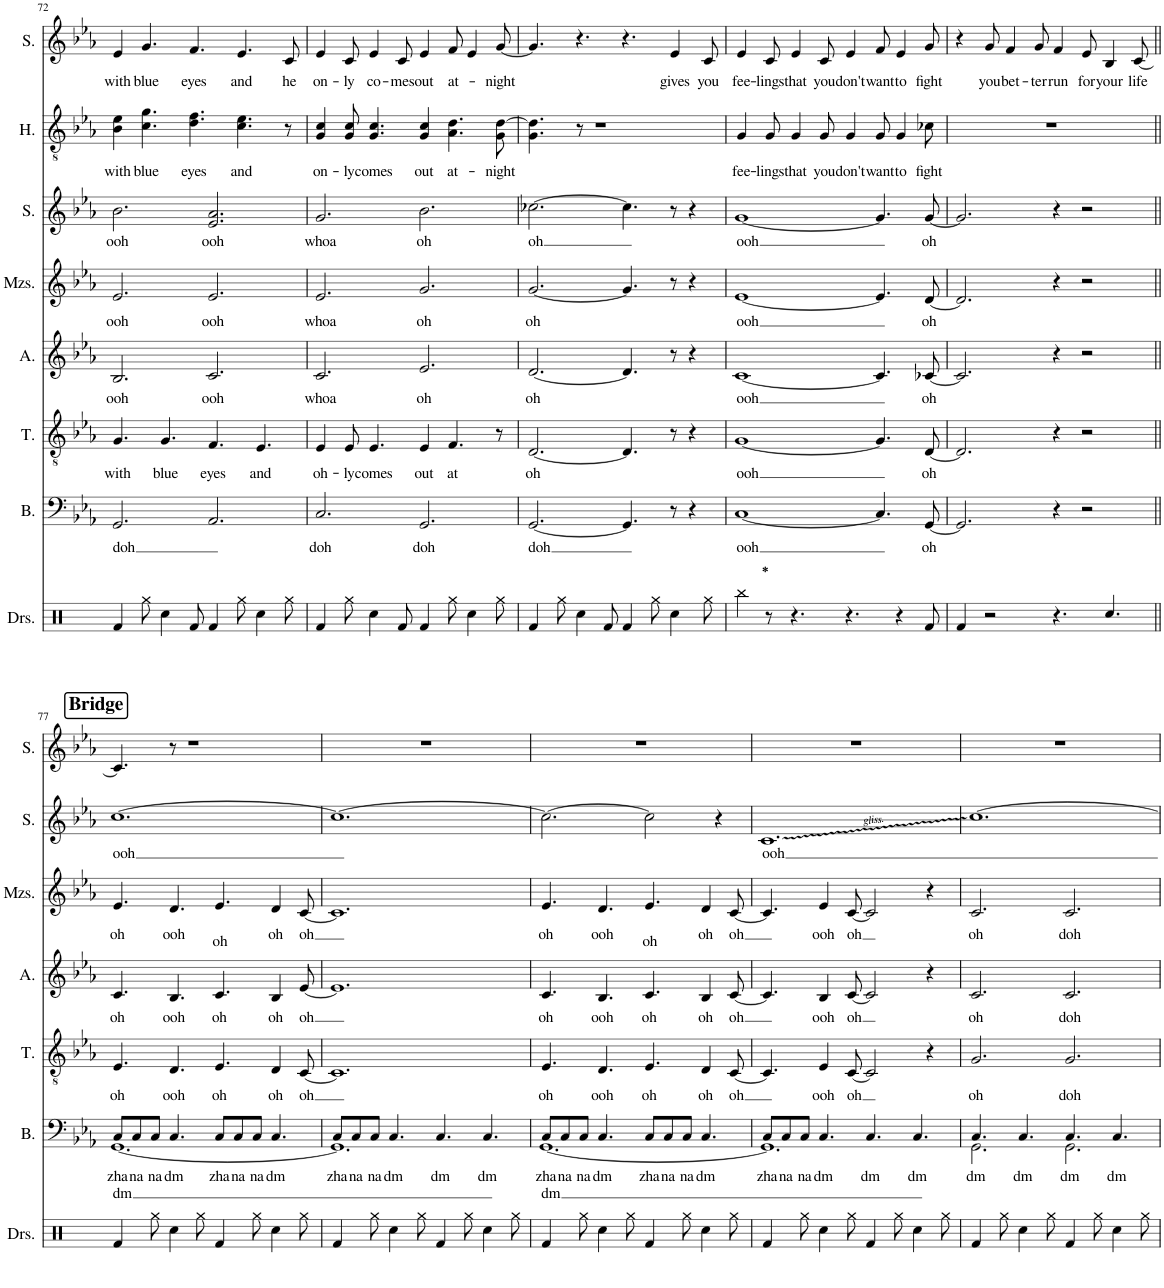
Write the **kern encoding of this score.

**kern	**text	**text	**kern	**text	**kern	**text	**kern	**text	**kern	**text	**kern	**text	**kern	**text
*part7	*part7	*part7	*part6	*part6	*part5	*part5	*part4	*part4	*part3	*part3	*part2	*part2	*part1	*part1
*staff7	*staff7	*staff7	*staff6	*staff6	*staff5	*staff5	*staff4	*staff4	*staff3	*staff3	*staff2	*staff2	*staff1	*staff1
*I"Bass	*	*	*I"Tenor	*	*I"Alto	*	*I"Mezzo-soprano	*	*I"Soprano	*	*I"Harmony	*	*I"Solo	*
*I'B.	*	*	*I'T.	*	*I'A.	*	*I'Mzs.	*	*I'S.	*	*I'H.	*	*I'S.	*
!!LO:PB:g=z
*clefF4	*	*	*clefGv2	*	*clefG2	*	*clefG2	*	*clefG2	*	*clefGv2	*	*clefG2	*
*k[b-e-a-]	*	*	*k[b-e-a-]	*	*k[b-e-a-]	*	*k[b-e-a-]	*	*k[b-e-a-]	*	*k[b-e-a-]	*	*k[b-e-a-]	*
*M12/8	*	*	*M12/8	*	*M12/8	*	*M12/8	*	*M12/8	*	*M12/8	*	*M12/8	*
=72	=72	=72	=72	=72	=72	=72	=72	=72	=72	=72	=72	=72	=72	=72
!	!LO:LY:b	!	!	!LO:LY:b	!	!LO:LY:b	!	!LO:LY:b	!	!LO:LY:b	!	!LO:LY:b	!	!LO:LY:b
2.GG/	doh	.	4.G/	with	2.B-/	ooh	2.e-/	ooh	2.b-\	ooh	4B-\ 4e-\	with	4e-/	with
!	!	!	!	!	!	!	!	!	!	!	!	!LO:LY:b	!	!LO:LY:b
.	.	.	.	.	.	.	.	.	.	.	4.c\ 4.g\	blue	4.g/	blue
!	!	!	!	!LO:LY:b	!	!	!	!	!	!	!	!	!	!
.	.	.	4.G/	blue	.	.	.	.	.	.	.	.	.	.
!	!	!	!	!	!	!	!	!	!	!	!	!LO:LY:b	!	!LO:LY:b
.	.	.	.	.	.	.	.	.	.	.	4.d\ 4.f\	eyes	4.f/	eyes
!	!	!	!	!LO:LY:b	!	!LO:LY:b	!	!LO:LY:b	!	!LO:LY:b	!	!	!	!
2.AA-/	.	.	4.F/	eyes	2.c/	ooh	2.e-/	ooh	2.e-/ 2.a-/	ooh	.	.	.	.
!	!	!	!	!	!	!	!	!	!	!	!	!LO:LY:b	!	!LO:LY:b
.	.	.	.	.	.	.	.	.	.	.	4.c\ 4.e-\	and	4.e-/	and
!	!	!	!	!LO:LY:b	!	!	!	!	!	!	!	!	!	!
.	.	.	4.E-/	and	.	.	.	.	.	.	.	.	.	.
!	!	!	!	!	!	!	!	!	!	!	!	!	!	!LO:LY:b
.	.	.	.	.	.	.	.	.	.	.	8r	.	8c/	he
=73	=73	=73	=73	=73	=73	=73	=73	=73	=73	=73	=73	=73	=73	=73
!	!LO:LY:b	!	!	!LO:LY:b	!	!LO:LY:b	!	!LO:LY:b	!	!LO:LY:b	!	!LO:LY:b	!	!LO:LY:b
2.C/	doh	.	4E-/	oh-	2.c/	whoa	2.e-/	whoa	2.g/	whoa	4G/ 4c/	on-	4e-/	on-
!	!	!	!	!LO:LY:b	!	!	!	!	!	!	!	!LO:LY:b	!	!LO:LY:b
.	.	.	8E-/	-ly	.	.	.	.	.	.	8G/ 8c/	-ly	8c/	-ly
!	!	!	!	!LO:LY:b	!	!	!	!	!	!	!	!LO:LY:b	!	!LO:LY:b
.	.	.	4.E-/	comes	.	.	.	.	.	.	4.G/ 4.c/	comes	4e-/	co-
!	!	!	!	!	!	!	!	!	!	!	!	!	!	!LO:LY:b
.	.	.	.	.	.	.	.	.	.	.	.	.	8c/	-mes
!	!LO:LY:b	!	!	!LO:LY:b	!	!LO:LY:b	!	!LO:LY:b	!	!LO:LY:b	!	!LO:LY:b	!	!LO:LY:b
2.GG/	doh	.	4E-/	out	2.e-/	oh	2.g/	oh	2.b-\	oh	4G/ 4c/	out	4e-/	out
!	!	!	!	!LO:LY:b	!	!	!	!	!	!	!	!LO:LY:b	!	!LO:LY:b
.	.	.	4.F/	at	.	.	.	.	.	.	4.A-\ 4.d\	at-	8f/	at-
.	.	.	.	.	.	.	.	.	.	.	.	.	4e-/	.
!	!	!	!	!	!	!	!	!	!	!	!	!LO:LY:b	!	!LO:LY:b
.	.	.	8r	.	.	.	.	.	.	.	8G\ [8d\	-night	[8g/	-night
=74	=74	=74	=74	=74	=74	=74	=74	=74	=74	=74	=74	=74	=74	=74
!	!LO:LY:b	!	!	!LO:LY:b	!	!LO:LY:b	!	!LO:LY:b	!	!LO:LY:b	!	!	!	!
[2.GG/	doh	.	[2.D/	oh	[2.d/	oh	[2.g/	oh	[2.cc-X\	oh	4.G\ 4.d\]	.	4.g/]	.
.	.	.	.	.	.	.	.	.	.	.	8r	.	4.r	.
.	.	.	.	.	.	.	.	.	.	.	1r	.	.	.
4.GG/]	.	.	4.D/]	.	4.d/]	.	4.g/]	.	4.cc-\]	.	.	.	4.r	.
!	!	!	!	!	!	!	!	!	!	!	!	!	!	!LO:LY:b
8r	.	.	8r	.	8r	.	8r	.	8r	.	.	.	4e-/	gives
4r	.	.	4r	.	4r	.	4r	.	4r	.	.	.	.	.
!	!	!	!	!	!	!	!	!	!	!	!	!	!	!LO:LY:b
.	.	.	.	.	.	.	.	.	.	.	.	.	8c/	you
=75	=75	=75	=75	=75	=75	=75	=75	=75	=75	=75	=75	=75	=75	=75
!	!LO:LY:b	!	!	!LO:LY:b	!	!LO:LY:b	!	!LO:LY:b	!	!LO:LY:b	!	!LO:LY:b	!	!LO:LY:b
[1C	ooh	.	[1G	ooh	[1c	ooh	[1e-	ooh	[1g	ooh	4G/	fee-	4e-/	fee-
!	!	!	!	!	!	!	!	!	!	!	!	!LO:LY:b	!	!LO:LY:b
.	.	.	.	.	.	.	.	.	.	.	8G/	-lings	8c/	-lings
!	!	!	!	!	!	!	!	!	!	!	!	!LO:LY:b	!	!LO:LY:b
.	.	.	.	.	.	.	.	.	.	.	4G/	that	4e-/	that
!	!	!	!	!	!	!	!	!	!	!	!	!LO:LY:b	!	!LO:LY:b
.	.	.	.	.	.	.	.	.	.	.	8G/	you	8c/	you
!	!	!	!	!	!	!	!	!	!	!	!	!LO:LY:b	!	!LO:LY:b
.	.	.	.	.	.	.	.	.	.	.	4G/	don't	4e-/	don't
!	!	!	!	!	!	!	!	!	!	!	!	!LO:LY:b	!	!LO:LY:b
4.C/]	.	.	4.G/]	.	4.c/]	.	4.e-/]	.	4.g/]	.	8G/	want	8f/	want
!	!	!	!	!	!	!	!	!	!	!	!	!LO:LY:b	!	!LO:LY:b
.	.	.	.	.	.	.	.	.	.	.	4G/	to	4e-/	to
!	!LO:LY:b	!	!	!LO:LY:b	!	!LO:LY:b	!	!LO:LY:b	!	!LO:LY:b	!	!LO:LY:b	!	!LO:LY:b
[8GG/	oh	.	[8D/	oh	[8c-X/	oh	[8d/	oh	[8g/	oh	8c-X\	fight	8g/	fight
=76	=76	=76	=76	=76	=76	=76	=76	=76	=76	=76	=76	=76	=76	=76
2.GG/]	.	.	2.D/]	.	2.c-/]	.	2.d/]	.	2.g/]	.	1.r	.	4r	.
!	!	!	!	!	!	!	!	!	!	!	!	!	!	!LO:LY:b
.	.	.	.	.	.	.	.	.	.	.	.	.	8g/	you
!	!	!	!	!	!	!	!	!	!	!	!	!	!	!LO:LY:b
.	.	.	.	.	.	.	.	.	.	.	.	.	4f/	bet-
!	!	!	!	!	!	!	!	!	!	!	!	!	!	!LO:LY:b
.	.	.	.	.	.	.	.	.	.	.	.	.	8g/	-ter
!	!	!	!	!	!	!	!	!	!	!	!	!	!	!LO:LY:b
4r	.	.	4r	.	4r	.	4r	.	4r	.	.	.	4f/	run
!	!	!	!	!	!	!	!	!	!	!	!	!	!	!LO:LY:b
2r	.	.	2r	.	2r	.	2r	.	2r	.	.	.	8e-/	for
!	!	!	!	!	!	!	!	!	!	!	!	!	!	!LO:LY:b
.	.	.	.	.	.	.	.	.	.	.	.	.	4B-/	your
!	!	!	!	!	!	!	!	!	!	!	!	!	!	!LO:LY:b
.	.	.	.	.	.	.	.	.	.	.	.	.	[8c/	life
!!LO:LB:g=z
!!LO:REH:place=s1:a:B:cj:fs=14:t=Bridge
=77||	=77||	=77||	=77||	=77||	=77||	=77||	=77||	=77||	=77||	=77||	=77||	=77||	=77||	=77||
!	!LO:LY:b	!LO:LY:b	!	!LO:LY:b	!	!LO:LY:b	!	!LO:LY:b	!	!LO:LY:b	!	!	!	!
*^	*	*	*	*	*	*	*	*	*	*	*	*	*	*
8C/L	[1.GG	zha	dm	4.E-/	oh	4.c/	oh	4.e-/	oh	[1.cc	ooh	1.r	.	4.c/]	.
!	!	!LO:LY:b	!	!	!	!	!	!	!	!	!	!	!	!	!
8C/	.	na	.	.	.	.	.	.	.	.	.	.	.	.	.
!	!	!LO:LY:b	!	!	!	!	!	!	!	!	!	!	!	!	!
8C/J	.	na	.	.	.	.	.	.	.	.	.	.	.	.	.
!	!	!LO:LY:b	!	!	!LO:LY:b	!	!LO:LY:b	!	!LO:LY:b	!	!	!	!	!	!
4.C/	.	dm	.	4.D/	ooh	4.B-/	ooh	4.d/	ooh	.	.	.	.	8r	.
.	.	.	.	.	.	.	.	.	.	.	.	.	.	1r	.
!	!	!LO:LY:b	!	!	!LO:LY:b	!	!LO:LY:b	!	!LO:LY:b	!	!	!	!	!	!
8C/L	.	zha	.	4.E-/	oh	4.c/	oh	4.e-/	oh	.	.	.	.	.	.
!	!	!LO:LY:b	!	!	!	!	!	!	!	!	!	!	!	!	!
8C/	.	na	.	.	.	.	.	.	.	.	.	.	.	.	.
!	!	!LO:LY:b	!	!	!	!	!	!	!	!	!	!	!	!	!
8C/J	.	na	.	.	.	.	.	.	.	.	.	.	.	.	.
!	!	!LO:LY:b	!	!	!LO:LY:b	!	!LO:LY:b	!	!LO:LY:b	!	!	!	!	!	!
4.C/	.	dm	.	4D/	oh	4B-/	oh	4d/	oh	.	.	.	.	.	.
!	!	!	!	!	!LO:LY:b	!	!LO:LY:b	!	!LO:LY:b	!	!	!	!	!	!
.	.	.	.	[8C/	oh	[8e-/	oh	[8c/	oh	.	.	.	.	.	.
=78	=78	=78	=78	=78	=78	=78	=78	=78	=78	=78	=78	=78	=78	=78	=78
!	!	!LO:LY:b	!	!	!	!	!	!	!	!	!	!	!	!	!
8C/L	1.GG]	zha	.	1.C]	.	1.e-]	.	1.c]	.	1.cc_	.	1.r	.	1.r	.
!	!	!LO:LY:b	!	!	!	!	!	!	!	!	!	!	!	!	!
8C/	.	na	.	.	.	.	.	.	.	.	.	.	.	.	.
!	!	!LO:LY:b	!	!	!	!	!	!	!	!	!	!	!	!	!
8C/J	.	na	.	.	.	.	.	.	.	.	.	.	.	.	.
!	!	!LO:LY:b	!	!	!	!	!	!	!	!	!	!	!	!	!
4.C/	.	dm	.	.	.	.	.	.	.	.	.	.	.	.	.
!	!	!LO:LY:b	!	!	!	!	!	!	!	!	!	!	!	!	!
4.C/	.	dm	.	.	.	.	.	.	.	.	.	.	.	.	.
!	!	!LO:LY:b	!	!	!	!	!	!	!	!	!	!	!	!	!
4.C/	.	dm	.	.	.	.	.	.	.	.	.	.	.	.	.
=79	=79	=79	=79	=79	=79	=79	=79	=79	=79	=79	=79	=79	=79	=79	=79
!	!	!LO:LY:b	!LO:LY:b	!	!LO:LY:b	!	!LO:LY:b	!	!LO:LY:b	!	!	!	!	!	!
8C/L	[1.GG	zha	dm	4.E-/	oh	4.c/	oh	4.e-/	oh	2.cc\_	.	1.r	.	1.r	.
!	!	!LO:LY:b	!	!	!	!	!	!	!	!	!	!	!	!	!
8C/	.	na	.	.	.	.	.	.	.	.	.	.	.	.	.
!	!	!LO:LY:b	!	!	!	!	!	!	!	!	!	!	!	!	!
8C/J	.	na	.	.	.	.	.	.	.	.	.	.	.	.	.
!	!	!LO:LY:b	!	!	!LO:LY:b	!	!LO:LY:b	!	!LO:LY:b	!	!	!	!	!	!
4.C/	.	dm	.	4.D/	ooh	4.B-/	ooh	4.d/	ooh	.	.	.	.	.	.
!	!	!LO:LY:b	!	!	!LO:LY:b	!	!LO:LY:b	!	!LO:LY:b	!	!	!	!	!	!
8C/L	.	zha	.	4.E-/	oh	4.c/	oh	4.e-/	oh	2cc\]	.	.	.	.	.
!	!	!LO:LY:b	!	!	!	!	!	!	!	!	!	!	!	!	!
8C/	.	na	.	.	.	.	.	.	.	.	.	.	.	.	.
!	!	!LO:LY:b	!	!	!	!	!	!	!	!	!	!	!	!	!
8C/J	.	na	.	.	.	.	.	.	.	.	.	.	.	.	.
!	!	!LO:LY:b	!	!	!LO:LY:b	!	!LO:LY:b	!	!LO:LY:b	!	!	!	!	!	!
4.C/	.	dm	.	4D/	oh	4B-/	oh	4d/	oh	.	.	.	.	.	.
.	.	.	.	.	.	.	.	.	.	4r	.	.	.	.	.
!	!	!	!	!	!LO:LY:b	!	!LO:LY:b	!	!LO:LY:b	!	!	!	!	!	!
.	.	.	.	[8C/	oh	[8c/	oh	[8c/	oh	.	.	.	.	.	.
=80	=80	=80	=80	=80	=80	=80	=80	=80	=80	=80	=80	=80	=80	=80	=80
!	!	!LO:LY:b	!	!	!	!	!	!	!	!	!LO:LY:b	!	!	!	!
8C/L	1.GG]	zha	.	4.C/]	.	4.c/]	.	4.c/]	.	1.c	ooh	1.r	.	1.r	.
!	!	!LO:LY:b	!	!	!	!	!	!	!	!	!	!	!	!	!
8C/	.	na	.	.	.	.	.	.	.	.	.	.	.	.	.
!	!	!LO:LY:b	!	!	!	!	!	!	!	!	!	!	!	!	!
8C/J	.	na	.	.	.	.	.	.	.	.	.	.	.	.	.
!	!	!LO:LY:b	!	!	!LO:LY:b	!	!LO:LY:b	!	!LO:LY:b	!	!	!	!	!	!
4.C/	.	dm	.	4E-/	ooh	4B-/	ooh	4e-/	ooh	.	.	.	.	.	.
!	!	!	!	!	!LO:LY:b	!	!LO:LY:b	!	!LO:LY:b	!	!	!	!	!	!
.	.	.	.	[8C/	oh	[8c/	oh	[8c/	oh	.	.	.	.	.	.
!	!	!LO:LY:b	!	!	!	!	!	!	!	!	!	!	!	!	!
4.C/	.	dm	.	2C/]	.	2c/]	.	2c/]	.	.	.	.	.	.	.
!	!	!LO:LY:b	!	!	!	!	!	!	!	!	!	!	!	!	!
4.C/	.	dm	.	.	.	.	.	.	.	.	.	.	.	.	.
.	.	.	.	4r	.	4r	.	4r	.	.	.	.	.	.	.
=81	=81	=81	=81	=81	=81	=81	=81	=81	=81	=81	=81	=81	=81	=81	=81
!	!	!LO:LY:b	!	!	!LO:LY:b	!	!LO:LY:b	!	!LO:LY:b	!	!	!	!	!	!
4.C/	2.GG\	dm	.	2.G/	oh	2.c/	oh	2.c/	oh	[1.cc	.	1.r	.	1.r	.
!	!	!LO:LY:b	!	!	!	!	!	!	!	!	!	!	!	!	!
4.C/	.	dm	.	.	.	.	.	.	.	.	.	.	.	.	.
!	!	!LO:LY:b	!	!	!LO:LY:b	!	!LO:LY:b	!	!LO:LY:b	!	!	!	!	!	!
4.C/	2.GG\	dm	.	2.G/	doh	2.c/	doh	2.c/	doh	.	.	.	.	.	.
!	!	!LO:LY:b	!	!	!	!	!	!	!	!	!	!	!	!	!
4.C/	.	dm	.	.	.	.	.	.	.	.	.	.	.	.	.
*v	*v	*	*	*	*	*	*	*	*	*	*	*	*	*	*
=	=	=	=	=	=	=	=	=	=	=	=	=	=	=
*-	*-	*-	*-	*-	*-	*-	*-	*-	*-	*-	*-	*-	*-	*-
